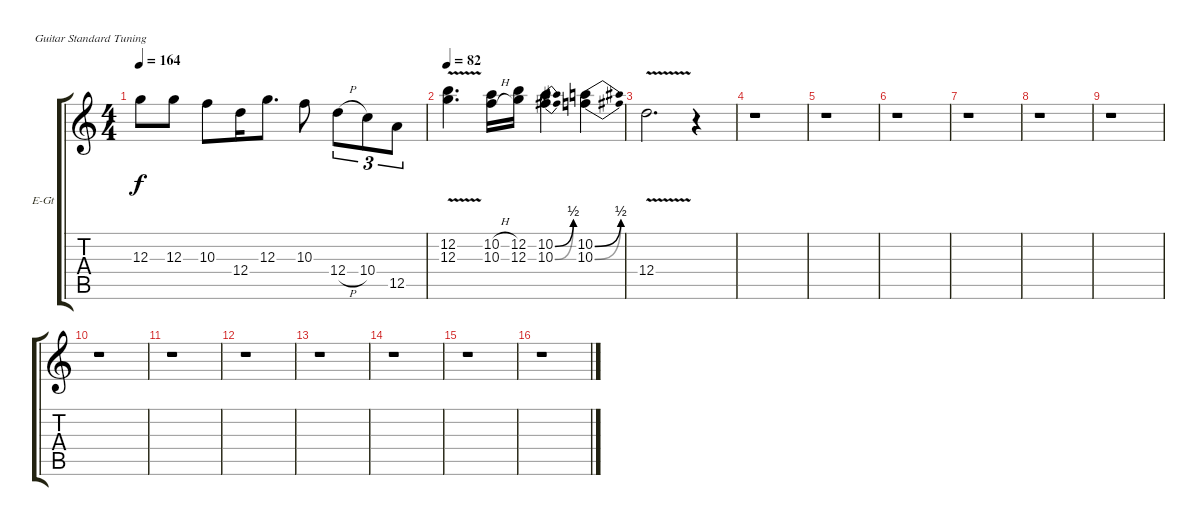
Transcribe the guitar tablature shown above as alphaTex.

\bracketExtendMode groupsimilarinstruments
\firstSystemTrackNameOrientation horizontal
\otherSystemsTrackNameOrientation horizontal
\track ("Guitar 6 (solos)" "E-Gt") {instrument acousticgrandpiano}
\staff {score tabs}
\tuning (E4 B3 G3 D3 A2 E2)
\displaytranspose 12
\ts (4 4)
\tempo 164
\clef g2
\ks c
12.3.8{dy f} 12.3.8 10.3.8 12.4.16 12.3.8{d} 10.3.8 12.4{h}.8{tu (3 2)} 10.4.8{tu (3 2)} 12.5.8{tu (3 2)} |
\tempo 82
(12.2{v} 12.3{v}).4{d} (10.2{h} 10.3{h}).16 (12.2 12.3).16 (10.2{be (bend 0 0 60 2)} 10.3{be (bend 0 0 60 2)}).4 (10.2{be (bend 0 0 60 2)} 10.3{be (bend 0 0 60 2)}).4 |
12.4{v}.2{d} r.4 |
r.1 |
r.1 |
r.1 |
r.1 |
r.1 |
r.1 |
r.1 |
r.1 |
r.1 |
r.1 |
r.1 |
r.1 |
r.1
